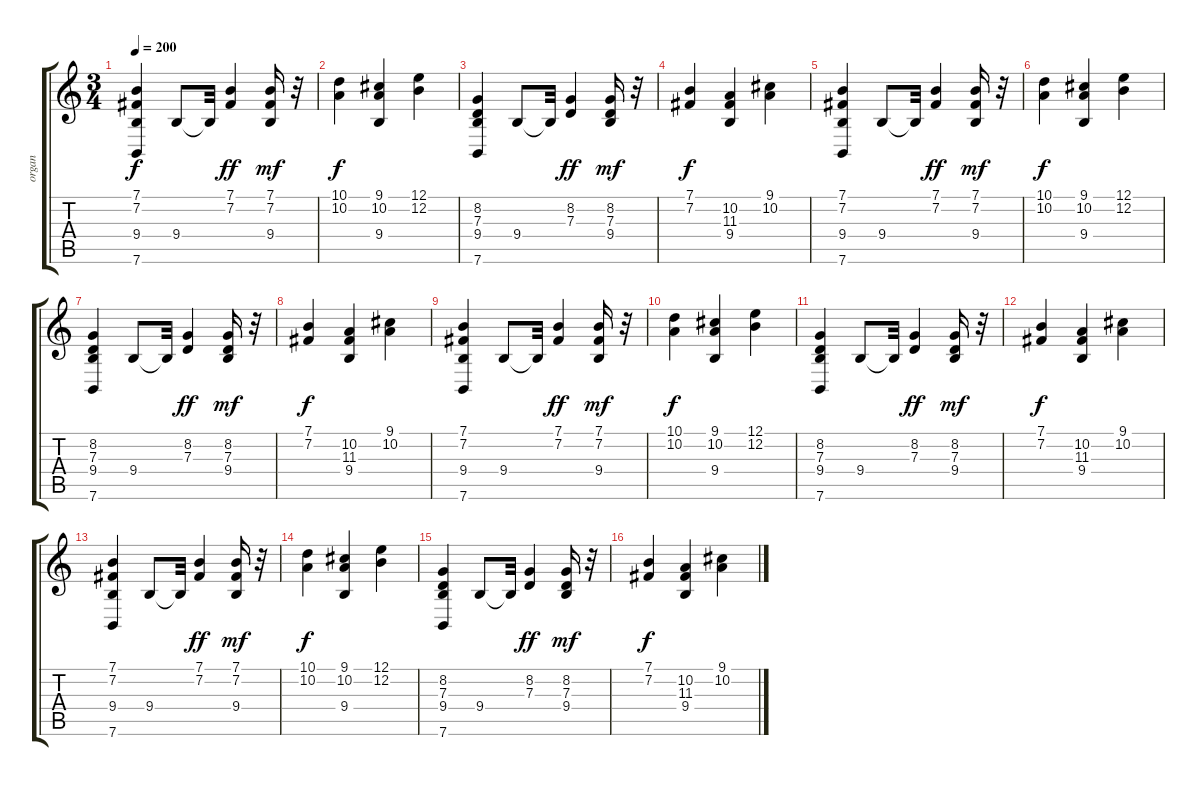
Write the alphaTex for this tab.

\track ("organ" "organ") {instrument rockorgan}
\staff {score tabs}
\tuning (E4 B3 G3 D3 A2 E2) {hide}
\ts (3 4)
\tempo 200
\clef g2
\ks c
(7.1 7.2 9.4 7.6).4{dy f} 9.4.8 9.4{t}.32 (7.1 7.2).4{dy ff} (7.1 7.2 9.4).16{dy mf} r.32 |
(10.1 10.2).4{dy f} (9.1 10.2 9.4).4 (12.1 12.2).4 |
(8.2 7.3 9.4 7.6).4 9.4.8 9.4{t}.32 (8.2 7.3).4{dy ff} (8.2 7.3 9.4).16{dy mf} r.32 |
(7.1 7.2).4{dy f} (10.2 11.3 9.4).4 (9.1 10.2).4 |
(7.1 7.2 9.4 7.6).4 9.4.8 9.4{t}.32 (7.1 7.2).4{dy ff} (7.1 7.2 9.4).16{dy mf} r.32 |
(10.1 10.2).4{dy f} (9.1 10.2 9.4).4 (12.1 12.2).4 |
(8.2 7.3 9.4 7.6).4 9.4.8 9.4{t}.32 (8.2 7.3).4{dy ff} (8.2 7.3 9.4).16{dy mf} r.32 |
(7.1 7.2).4{dy f} (10.2 11.3 9.4).4 (9.1 10.2).4 |
(7.1 7.2 9.4 7.6).4 9.4.8 9.4{t}.32 (7.1 7.2).4{dy ff} (7.1 7.2 9.4).16{dy mf} r.32 |
(10.1 10.2).4{dy f} (9.1 10.2 9.4).4 (12.1 12.2).4 |
(8.2 7.3 9.4 7.6).4 9.4.8 9.4{t}.32 (8.2 7.3).4{dy ff} (8.2 7.3 9.4).16{dy mf} r.32 |
(7.1 7.2).4{dy f} (10.2 11.3 9.4).4 (9.1 10.2).4 |
(7.1 7.2 9.4 7.6).4 9.4.8 9.4{t}.32 (7.1 7.2).4{dy ff} (7.1 7.2 9.4).16{dy mf} r.32 |
(10.1 10.2).4{dy f} (9.1 10.2 9.4).4 (12.1 12.2).4 |
(8.2 7.3 9.4 7.6).4 9.4.8 9.4{t}.32 (8.2 7.3).4{dy ff} (8.2 7.3 9.4).16{dy mf} r.32 |
(7.1 7.2).4{dy f} (10.2 11.3 9.4).4 (9.1 10.2).4
